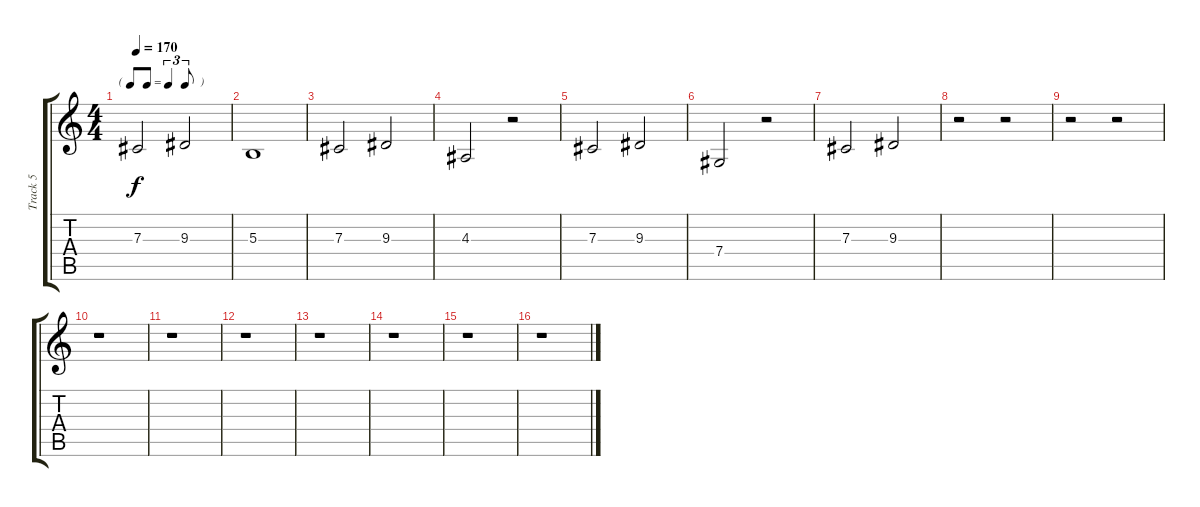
\track ("Track 5" "Track 5") {instrument glockenspiel}
\staff {score tabs}
\tuning (Eb4 Bb3 Gb3 Db3 Ab2 Db2) {hide}
\ts (4 4)
\tf triplet8th
\tempo 170
\clef g2
\ks c
7.3.2{dy f} 9.3.2 |
5.3.1 |
7.3.2 9.3.2 |
4.3.2 r.2 |
7.3.2 9.3.2 |
7.4.2 r.2 |
7.3.2 9.3.2 |
r.2 r.2 |
r.2 r.2 |
r.1 |
r.1 |
r.1 |
r.1 |
r.1 |
r.1 |
r.1
